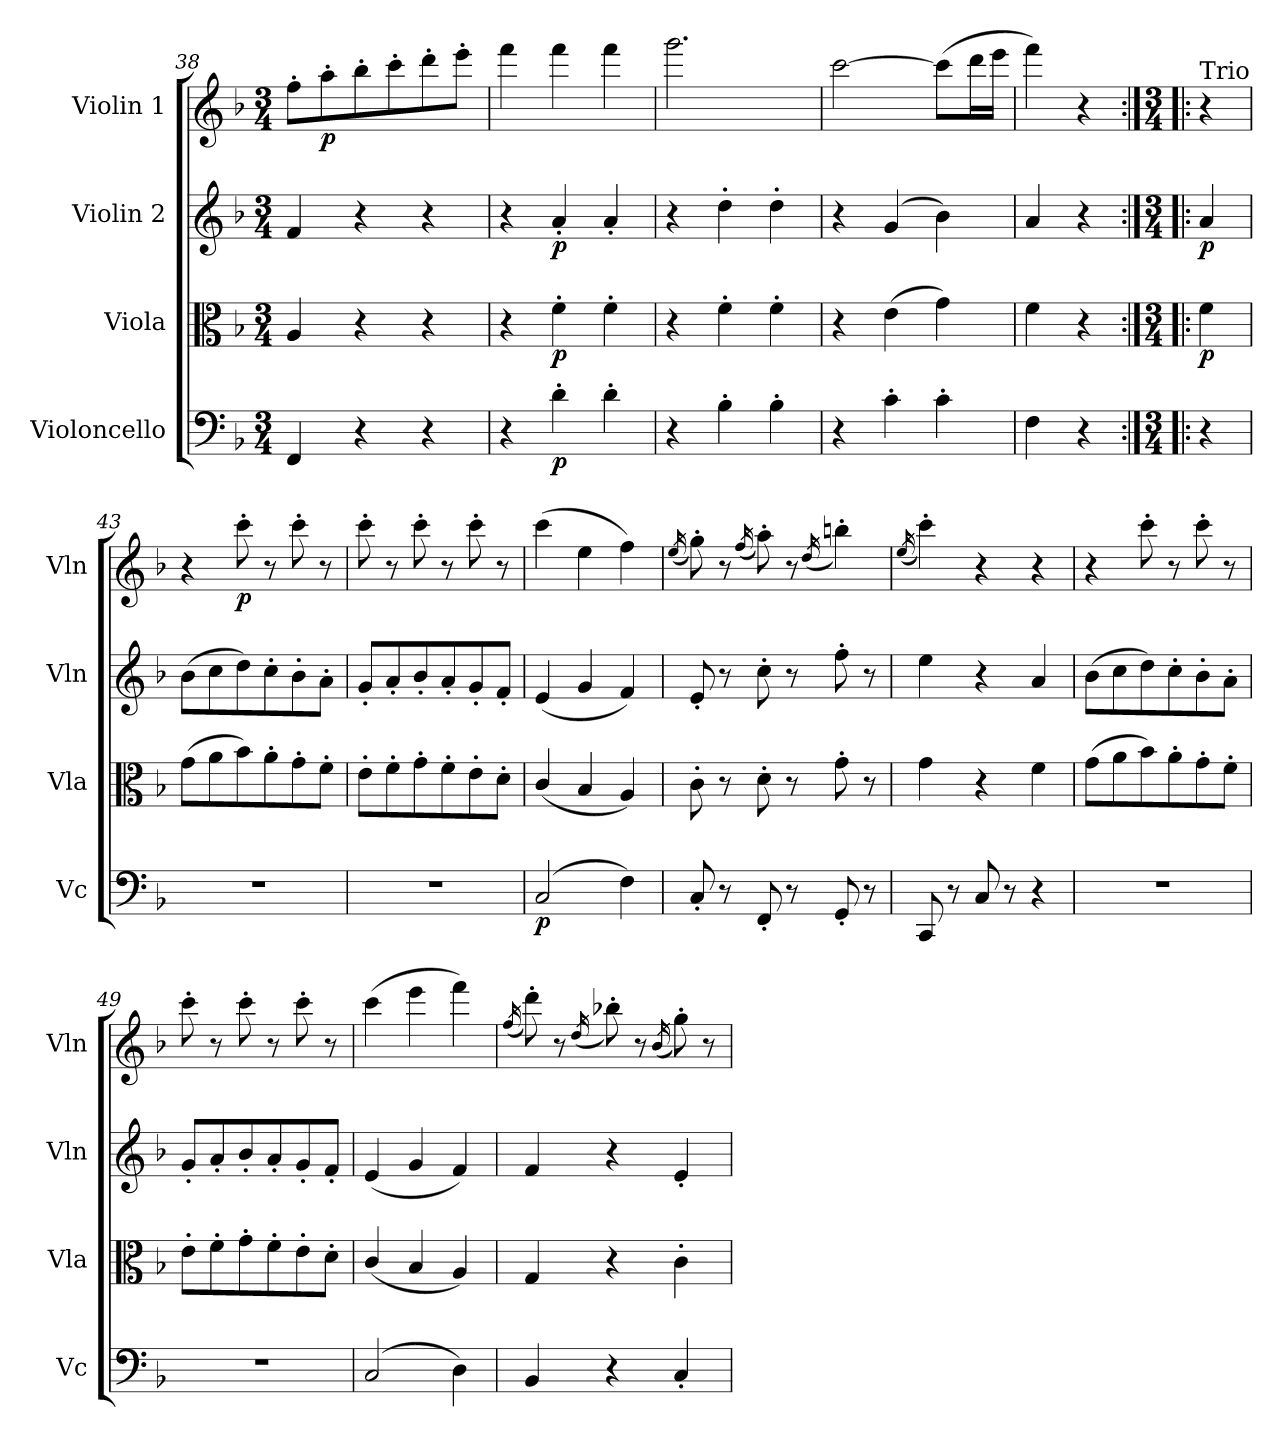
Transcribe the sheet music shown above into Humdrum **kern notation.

**kern	**dynam	**kern	**dynam	**kern	**dynam	**kern	**dynam
*part4	*part4	*part3	*part3	*part2	*part2	*part1	*part1
*staff4	*staff4	*staff3	*staff3	*staff2	*staff2	*staff1	*staff1
*I"Violoncello	*	*I"Viola	*	*I"Violin 2	*	*I"Violin 1	*
*I'Vc	*	*I'Vla	*	*I'Vln	*	*I'Vln	*
*clefF4	*	*clefC3	*	*clefG2	*	*clefG2	*
*k[b-]	*	*k[b-]	*	*k[b-]	*	*k[b-]	*
*M3/4	*	*M3/4	*	*M3/4	*	*M3/4	*
=38	=38	=38	=38	=38	=38	=38	=38
4FF/	.	4A/	.	4f/	.	8ff'\L	.
!	!	!	!	!	!	!	!LO:DY:b
.	.	.	.	.	.	8aa'\	p
4r	.	4r	.	4r	.	8bb-'\	.
.	.	.	.	.	.	8ccc'\	.
4r	.	4r	.	4r	.	8ddd'\	.
.	.	.	.	.	.	8eee'\J	.
=39	=39	=39	=39	=39	=39	=39	=39
4r	.	4r	.	4r	.	4fff\	.
!	!LO:DY:b	!	!LO:DY:b	!	!LO:DY:b	!	!
4d'\	p	4f'\	p	4a'/	p	4fff\	.
4d'\	.	4f'\	.	4a'/	.	4fff\	.
=40	=40	=40	=40	=40	=40	=40	=40
4r	.	4r	.	4r	.	2.ggg\	.
4B-'\	.	4f'\	.	4dd'\	.	.	.
4B-'\	.	4f'\	.	4dd'\	.	.	.
=41	=41	=41	=41	=41	=41	=41	=41
4r	.	4r	.	4r	.	[2ccc\	.
4c'\	.	(4e\	.	(4g/	.	.	.
4c'\	.	4g\)	.	4b-\)	.	(8ccc\L]	.
.	.	.	.	.	.	16ddd\L	.
.	.	.	.	.	.	16eee\JJ	.
!!LO:LB:g=z
=42	=42	=42	=42	=42	=42	=42	=42
4F\	.	4f\	.	4a/	.	4fff\)	.
4r	.	4r	.	4r	.	4r	.
!!LO:LB:g=z
=42X2:|!|:	=42X2:|!|:	=42X2:|!|:	=42X2:|!|:	=42X2:|!|:	=42X2:|!|:	=42X2:|!|:	=42X2:|!|:
*M3/4	*	*M3/4	*	*M3/4	*	*M3/4	*
!	!	!	!	!	!	!LO:TX:a:t=Trio	!
!	!	!	!LO:DY:b	!	!LO:DY:b	!	!
4r	.	4f\	p	4a/	p	4r	.
=43	=43	=43	=43	=43	=43	=43	=43
2.r	.	(8g\L	.	(8b-\L	.	4r	.
.	.	8a\	.	8cc\	.	.	.
!	!	!	!	!	!	!	!LO:DY:b
.	.	8b-\)	.	8dd\)	.	8ccc'\	p
.	.	8a'\	.	8cc'\	.	8r	.
.	.	8g'\	.	8b-'\	.	8ccc'\	.
.	.	8f'\J	.	8a'\J	.	8r	.
=44	=44	=44	=44	=44	=44	=44	=44
2.r	.	8e'\L	.	8g'/L	.	8ccc'\	.
.	.	8f'\	.	8a'/	.	8r	.
.	.	8g'\	.	8b-'/	.	8ccc'\	.
.	.	8f'\	.	8a'/	.	8r	.
.	.	8e'\	.	8g'/	.	8ccc'\	.
.	.	8d'\J	.	8f'/J	.	8r	.
=45	=45	=45	=45	=45	=45	=45	=45
!	!LO:DY:b	!	!	!	!	!	!
(2C/	p	(4c/	.	(4e/	.	(4ccc\	.
.	.	4B-/	.	4g/	.	4ee\	.
4F\)	.	4A/)	.	4f/)	.	4ff\)	.
=46	=46	=46	=46	=46	=46	=46	=46
.	.	.	.	.	.	(>16qee/	.
8C'/	.	8c'\	.	8e'/	.	8gg'\)	.
8r	.	8r	.	8r	.	8r	.
.	.	.	.	.	.	(>16qff/	.
8FF'/	.	8d'\	.	8cc'\	.	8aa'\)	.
8r	.	8r	.	8r	.	8r	.
.	.	.	.	.	.	(>16qdd/	.
8GG'/	.	8g'\	.	8ff'\	.	4bbn'\)	.
8r	.	8r	.	8r	.	.	.
=47	=47	=47	=47	=47	=47	=47	=47
.	.	.	.	.	.	(>16qee/	.
8CC/	.	4g\	.	4ee\	.	4ccc'\)	.
8r	.	.	.	.	.	.	.
8C/	.	4r	.	4r	.	4r	.
8r	.	.	.	.	.	.	.
4r	.	4f\	.	4a/	.	4r	.
=48	=48	=48	=48	=48	=48	=48	=48
2.r	.	(8g\L	.	(8b-\L	.	4r	.
.	.	8a\	.	8cc\	.	.	.
.	.	8b-\)	.	8dd\)	.	8ccc'\	.
.	.	8a'\	.	8cc'\	.	8r	.
.	.	8g'\	.	8b-'\	.	8ccc'\	.
.	.	8f'\J	.	8a'\J	.	8r	.
=49	=49	=49	=49	=49	=49	=49	=49
2.r	.	8e'\L	.	8g'/L	.	8ccc'\	.
.	.	8f'\	.	8a'/	.	8r	.
.	.	8g'\	.	8b-'/	.	8ccc'\	.
.	.	8f'\	.	8a'/	.	8r	.
.	.	8e'\	.	8g'/	.	8ccc'\	.
.	.	8d'\J	.	8f'/J	.	8r	.
!!LO:LB:g=z
=50	=50	=50	=50	=50	=50	=50	=50
(2C/	.	(4c/	.	(4e/	.	(4ccc\	.
.	.	4B-/	.	4g/	.	4eee\	.
4D\)	.	4A/)	.	4f/)	.	4fff\)	.
=51	=51	=51	=51	=51	=51	=51	=51
.	.	.	.	.	.	(>16qff/	.
4BB-/	.	4G/	.	4f/	.	8ddd'\)	.
.	.	.	.	.	.	8r	.
.	.	.	.	.	.	(>16qdd/	.
4r	.	4r	.	4r	.	8bb-X'\)	.
.	.	.	.	.	.	8r	.
.	.	.	.	.	.	(>16qb-/	.
4C'/	.	4c'\	.	4e'/	.	8gg'\)	.
.	.	.	.	.	.	8r	.
=	=	=	=	=	=	=	=
*-	*-	*-	*-	*-	*-	*-	*-
